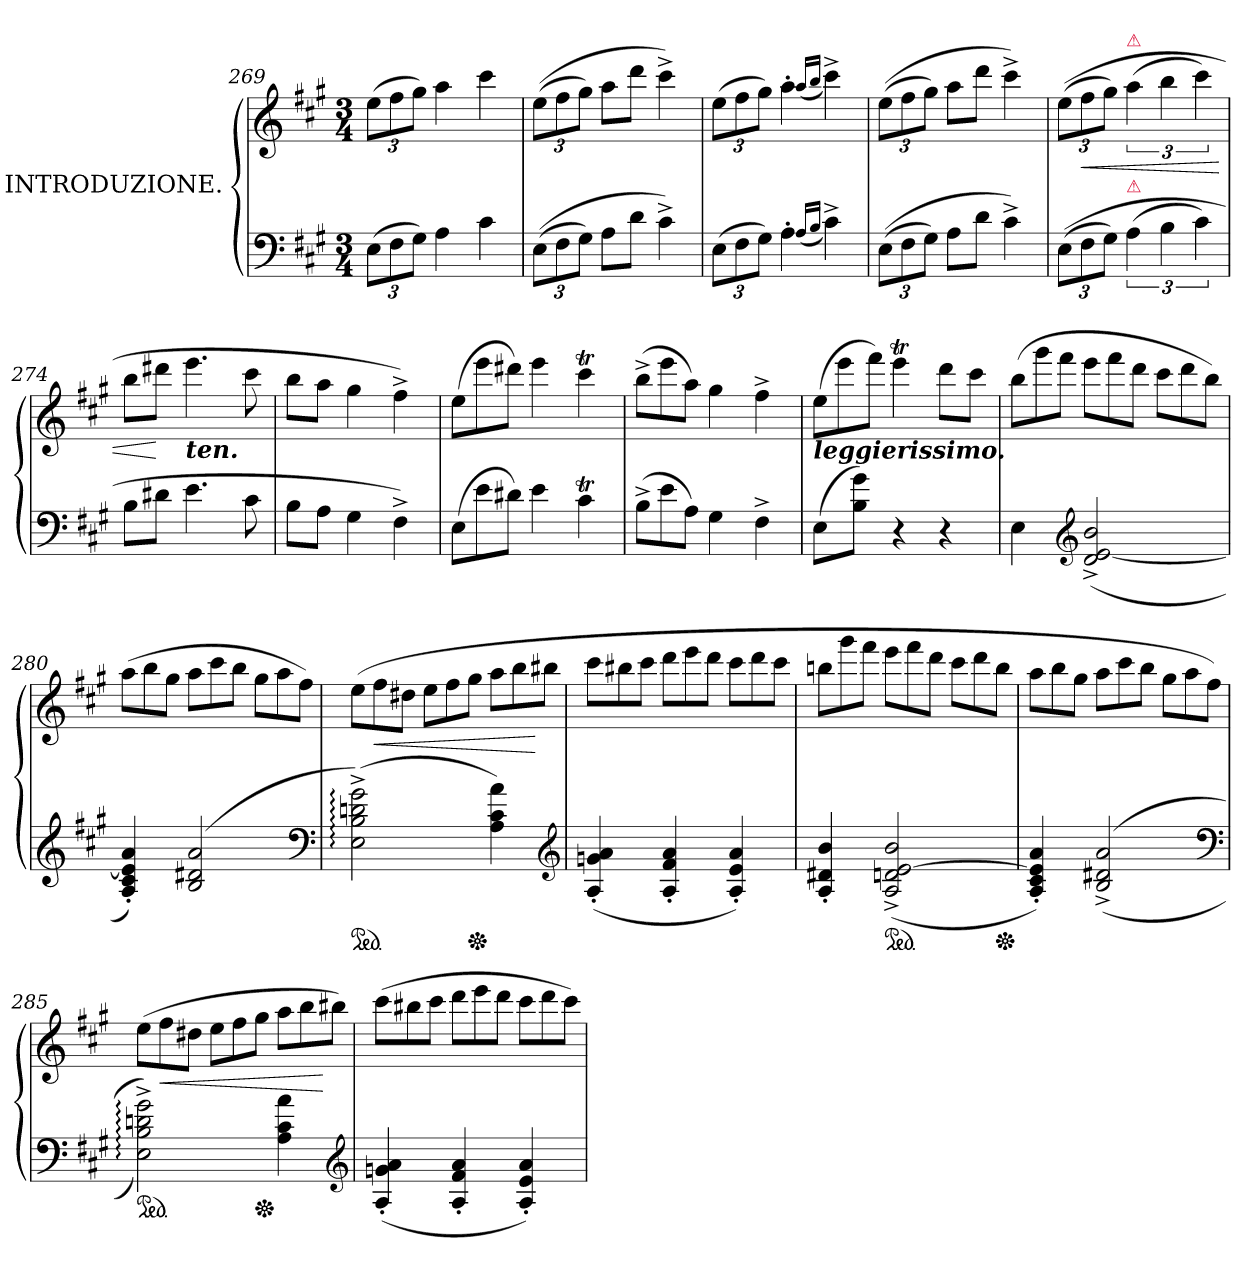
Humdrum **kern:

**kern	**kern	**dynam
*part1	*part1	*part1
*staff2	*staff1	*staff1/2
*I"INTRODUZIONE.	*	*
*clefF4	*clefG2	*
*k[f#c#g#]	*k[f#c#g#]	*
*A:	*A:	*
*M3/4	*M3/4	*
=269	=269	=269
(>12EL	(>12eeL	.
12F#	12ff#	.
12G#J)	12gg#J)	.
4A	4aa	.
4c#	4ccc#	.
=270	=270	=270
(>(12EL	(>(12eeL	.
12F#	12ff#	.
12G#J)	12gg#J)	.
8AL	8aaL	.
8dJ	8dddJ	.
4c#^>)	4ccc#^>)	.
=271	=271	=271
(>12EL	(>12eeL	.
12F#	12ff#	.
12G#J)	12gg#J)	.
4A'>	4aa'>	.
(<16qqA/LL	(<16qqaa/LL	.
16qqB/JJ	16qqbb/JJ	.
4c#^>)	4ccc#^>)	.
=272	=272	=272
(>(>12EL	(>(>12eeL	.
12F#	12ff#	.
12G#J)	12gg#J)	.
8AL	8aaL	.
8dJ	8dddJ	.
4c#^>)	4ccc#^>)	.
=273	=273	=273
(>(>12EL	(>(>12eeL	.
!	!	!LO:HP:b
12F#	12ff#	<
12G#J)	12gg#J)	.
!	!LO:TX:a:color=crimson:t=⚠	!
!LO:TX:a:color=crimson:t=⚠	!	!
(>6A	(>6aa	.
6B	6bb	.
6c#)	6ccc#)	.
=274	=274	=274
8BL	8bbL	.
8d#XJ	8ddd#XJ	[
!	!LO:TX:b:Bi:t=ten.	!
4.e	4.eee	.
8c#	8ccc#	.
=275	=275	=275
8BL	8bbL	.
8AJ	8aaJ	.
4G#	4gg#	.
4F#^>)	4ff#^>)	.
=276	=276	=276
*Xtuplet	*Xtuplet	*
(>12EL	(>12eeL	.
12e	12eee	.
12d#XJ)	12ddd#XJ)	.
4e	4eee	.
!	!	!LO:DY:b=2
!	!	!LO:DY:n=1:b
4c#T	4ccc#T	fz fz
=277	=277	=277
(>12B^>L	(>12bb^>L	.
12e	12eee	.
12AJ)	12aaJ)	.
4G#	4gg#	.
4F#^>	4ff#^>	.
=278	=278	=278
!	!LO:TX:b:Bi:t=leggierissimo.	!
(>8EL	(>12eeL	.
.	12eee	.
8B 8g#J)	.	.
.	12fff#J)	.
4r	4eeeT	.
4r	8dddL	.
.	8ccc#J	.
=279	=279	=279
4E\	(>12bbL	.
.	12ggg#	.
.	12fff#J	.
*clefG2	*	*
(<2d^> [2e^> 2b^>	12eeeL	.
.	12fff#	.
.	12dddJ	.
.	12ccc#L	.
.	12ddd	.
.	12bbJ)	.
=280	=280	=280
4A'< 4c#'< 4e]'< 4a'<)	(>12aaL	.
.	12bb	.
.	12gg#J	.
(<2B 2d#X 2a	12aaL	.
.	12ccc#	.
.	12bbJ	.
.	12gg#L	.
.	12aa	.
.	12ff#J)	.
*clefF4	*	*
=281	=281	=281
!LO:TX:a:color=crimson:t=⚠	!	!
!LO:TX:a:color=crimson:t=⚠	!	!
*ped	*	*
(>2E:^> 2B:^> 2dn:^> 2g#:^>)	(>12ee\L	.
!	!	!LO:HP:b
.	12ff#	<
.	12dd#XJ	.
.	12eeL	.
.	12ff#\	.
*Xped	*	*
.	12gg#J	.
4A 4c# 4a)	12aaL	.
.	12bb\	.
.	12bb#XJ	[
*clefG2	*	*
=282	=282	=282
(>4A'> 4gn'> 4a'>	12ccc#L	.
.	12bb#X	.
.	12ccc#J	.
4A'> 4f#'> 4a'>	12dddL	.
.	12eee	.
.	12dddJ	.
4A'> 4e'> 4a'>)	12ccc#L	.
.	12ddd	.
.	12ccc#J	.
=283	=283	=283
4A'> 4d#X'> 4b'>	12bbnL	.
.	12ggg#	.
.	12fff#J	.
*ped	*	*
(<2A^> 2dn^> [2e^> 2b^>	12eeeL	.
.	12fff#	.
.	12dddJ	.
.	12ccc#L	.
.	12ddd	.
*Xped	*	*
.	12bbJ	.
=284	=284	=284
4A'> 4c#'> 4e]'> 4a'>)	12aaL	.
.	12bb	.
.	12gg#J	.
(<(>2B^> 2d#X^> 2a^>	12aaL	.
.	12ccc#	.
.	12bbJ	.
.	12gg#L	.
.	12aa	.
.	12ff#J)	.
*clefF4	*	*
=285	=285	=285
!LO:TX:a:color=crimson:t=⚠	!	!
*ped	*	*
2E:^> 2B:^> 2dn:^> 2g#:^>))	(>12eeL	.
!	!	!LO:HP:b
.	12ff#	<
.	12dd#XJ	.
.	12eeL	.
.	12ff#	.
*Xped	*	*
.	12gg#J	.
4A 4c# 4a	12aaL	.
.	12bb	.
.	12bb#XJ)	[
*clefG2	*	*
=286	=286	=286
(>4A'> 4gn'> 4a'>	(>12ccc#L	.
.	12bb#X	.
.	12ccc#J	.
4A'> 4f#'> 4a'>	12dddL	.
.	12eee	.
.	12dddJ	.
4A'> 4e'> 4a'>)	12ccc#L	.
.	12ddd	.
.	12ccc#J)	.
=	=	=
*-	*-	*-
